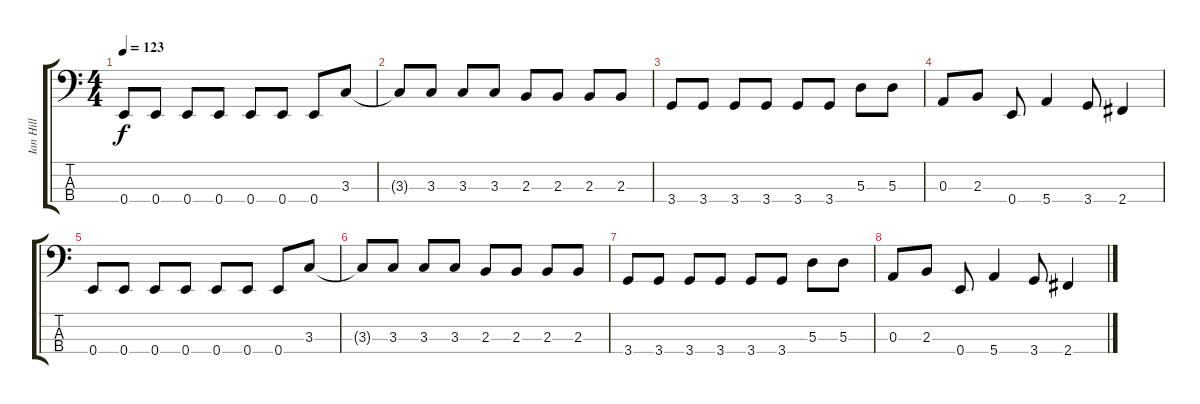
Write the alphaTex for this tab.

\track ("Ian Hill" "Ian Hill") {instrument electricbasspick}
\staff {score tabs}
\tuning (G2 D2 A1 E1) {hide}
\ts (4 4)
\tempo 123
\clef f4
\ks c
0.4.8{dy f} 0.4.8 0.4.8 0.4.8 0.4.8 0.4.8 0.4.8 3.3.8 |
3.3{t}.8 3.3.8 3.3.8 3.3.8 2.3.8 2.3.8 2.3.8 2.3.8 |
3.4.8 3.4.8 3.4.8 3.4.8 3.4.8 3.4.8 5.3.8 5.3.8 |
0.3.8 2.3.8 0.4.8 5.4.4 3.4.8 2.4.4 |
0.4.8 0.4.8 0.4.8 0.4.8 0.4.8 0.4.8 0.4.8 3.3.8 |
3.3{t}.8 3.3.8 3.3.8 3.3.8 2.3.8 2.3.8 2.3.8 2.3.8 |
3.4.8 3.4.8 3.4.8 3.4.8 3.4.8 3.4.8 5.3.8 5.3.8 |
0.3.8 2.3.8 0.4.8 5.4.4 3.4.8 2.4.4
